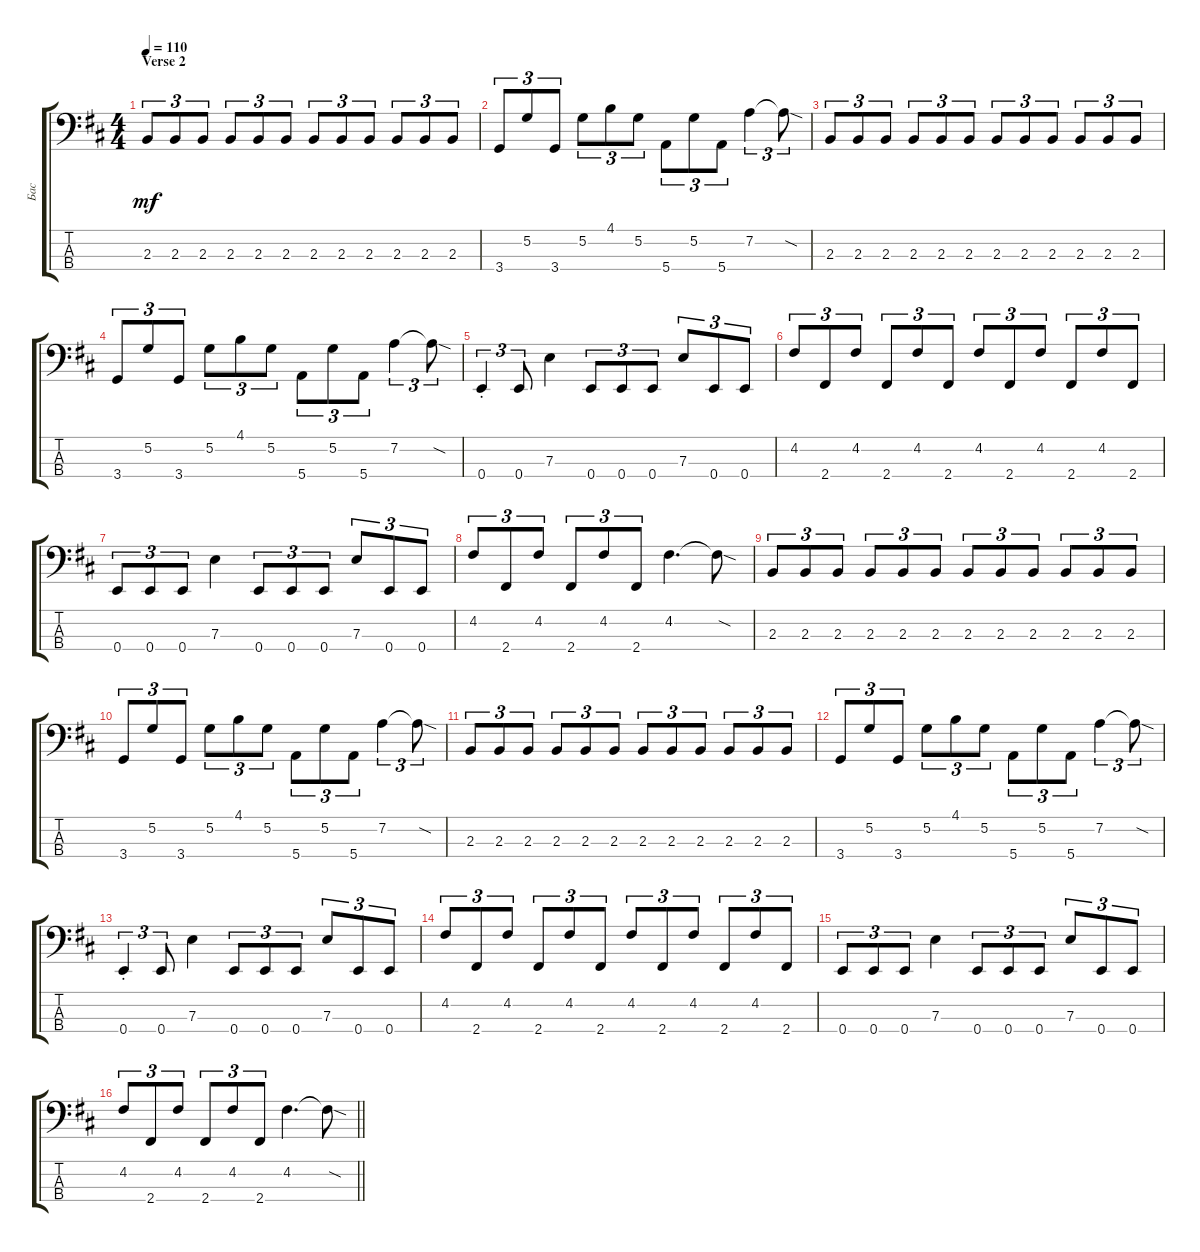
\track ("Бас" "Бас") {instrument fretlessbass}
\staff {score tabs}
\tuning (G2 D2 A1 E1) {hide}
\ts (4 4)
\section ("" "Verse 2")
\tempo 110
\clef f4
\ks bminor
2.3.8{tu (3 2) dy mf} 2.3.8{tu (3 2)} 2.3.8{tu (3 2)} 2.3.8{tu (3 2)} 2.3.8{tu (3 2)} 2.3.8{tu (3 2)} 2.3.8{tu (3 2)} 2.3.8{tu (3 2)} 2.3.8{tu (3 2)} 2.3.8{tu (3 2)} 2.3.8{tu (3 2)} 2.3.8{tu (3 2)} |
3.4.8{tu (3 2)} 5.2.8{tu (3 2)} 3.4.8{tu (3 2)} 5.2.8{tu (3 2)} 4.1.8{tu (3 2)} 5.2.8{tu (3 2)} 5.4.8{tu (3 2)} 5.2.8{tu (3 2)} 5.4.8{tu (3 2)} 7.2.4{tu (3 2)} 7.2{sod t}.8{tu (3 2)} |
2.3.8{tu (3 2)} 2.3.8{tu (3 2)} 2.3.8{tu (3 2)} 2.3.8{tu (3 2)} 2.3.8{tu (3 2)} 2.3.8{tu (3 2)} 2.3.8{tu (3 2)} 2.3.8{tu (3 2)} 2.3.8{tu (3 2)} 2.3.8{tu (3 2)} 2.3.8{tu (3 2)} 2.3.8{tu (3 2)} |
3.4.8{tu (3 2)} 5.2.8{tu (3 2)} 3.4.8{tu (3 2)} 5.2.8{tu (3 2)} 4.1.8{tu (3 2)} 5.2.8{tu (3 2)} 5.4.8{tu (3 2)} 5.2.8{tu (3 2)} 5.4.8{tu (3 2)} 7.2.4{tu (3 2)} 7.2{sod t}.8{tu (3 2)} |
0.4{st}.4{tu (3 2)} 0.4.8{tu (3 2)} 7.3.4 0.4.8{tu (3 2)} 0.4.8{tu (3 2)} 0.4.8{tu (3 2)} 7.3.8{tu (3 2)} 0.4.8{tu (3 2)} 0.4.8{tu (3 2)} |
4.2.8{tu (3 2)} 2.4.8{tu (3 2)} 4.2.8{tu (3 2)} 2.4.8{tu (3 2)} 4.2.8{tu (3 2)} 2.4.8{tu (3 2)} 4.2.8{tu (3 2)} 2.4.8{tu (3 2)} 4.2.8{tu (3 2)} 2.4.8{tu (3 2)} 4.2.8{tu (3 2)} 2.4.8{tu (3 2)} |
0.4.8{tu (3 2)} 0.4.8{tu (3 2)} 0.4.8{tu (3 2)} 7.3.4 0.4.8{tu (3 2)} 0.4.8{tu (3 2)} 0.4.8{tu (3 2)} 7.3.8{tu (3 2)} 0.4.8{tu (3 2)} 0.4.8{tu (3 2)} |
4.2.8{tu (3 2)} 2.4.8{tu (3 2)} 4.2.8{tu (3 2)} 2.4.8{tu (3 2)} 4.2.8{tu (3 2)} 2.4.8{tu (3 2)} 4.2.4{d} 4.2{sod t}.8 |
2.3.8{tu (3 2)} 2.3.8{tu (3 2)} 2.3.8{tu (3 2)} 2.3.8{tu (3 2)} 2.3.8{tu (3 2)} 2.3.8{tu (3 2)} 2.3.8{tu (3 2)} 2.3.8{tu (3 2)} 2.3.8{tu (3 2)} 2.3.8{tu (3 2)} 2.3.8{tu (3 2)} 2.3.8{tu (3 2)} |
3.4.8{tu (3 2)} 5.2.8{tu (3 2)} 3.4.8{tu (3 2)} 5.2.8{tu (3 2)} 4.1.8{tu (3 2)} 5.2.8{tu (3 2)} 5.4.8{tu (3 2)} 5.2.8{tu (3 2)} 5.4.8{tu (3 2)} 7.2.4{tu (3 2)} 7.2{sod t}.8{tu (3 2)} |
2.3.8{tu (3 2)} 2.3.8{tu (3 2)} 2.3.8{tu (3 2)} 2.3.8{tu (3 2)} 2.3.8{tu (3 2)} 2.3.8{tu (3 2)} 2.3.8{tu (3 2)} 2.3.8{tu (3 2)} 2.3.8{tu (3 2)} 2.3.8{tu (3 2)} 2.3.8{tu (3 2)} 2.3.8{tu (3 2)} |
3.4.8{tu (3 2)} 5.2.8{tu (3 2)} 3.4.8{tu (3 2)} 5.2.8{tu (3 2)} 4.1.8{tu (3 2)} 5.2.8{tu (3 2)} 5.4.8{tu (3 2)} 5.2.8{tu (3 2)} 5.4.8{tu (3 2)} 7.2.4{tu (3 2)} 7.2{sod t}.8{tu (3 2)} |
0.4{st}.4{tu (3 2)} 0.4.8{tu (3 2)} 7.3.4 0.4.8{tu (3 2)} 0.4.8{tu (3 2)} 0.4.8{tu (3 2)} 7.3.8{tu (3 2)} 0.4.8{tu (3 2)} 0.4.8{tu (3 2)} |
4.2.8{tu (3 2)} 2.4.8{tu (3 2)} 4.2.8{tu (3 2)} 2.4.8{tu (3 2)} 4.2.8{tu (3 2)} 2.4.8{tu (3 2)} 4.2.8{tu (3 2)} 2.4.8{tu (3 2)} 4.2.8{tu (3 2)} 2.4.8{tu (3 2)} 4.2.8{tu (3 2)} 2.4.8{tu (3 2)} |
0.4.8{tu (3 2)} 0.4.8{tu (3 2)} 0.4.8{tu (3 2)} 7.3.4 0.4.8{tu (3 2)} 0.4.8{tu (3 2)} 0.4.8{tu (3 2)} 7.3.8{tu (3 2)} 0.4.8{tu (3 2)} 0.4.8{tu (3 2)} |
\barLineRight lightlight
4.2.8{tu (3 2)} 2.4.8{tu (3 2)} 4.2.8{tu (3 2)} 2.4.8{tu (3 2)} 4.2.8{tu (3 2)} 2.4.8{tu (3 2)} 4.2.4{d} 4.2{sod t}.8
